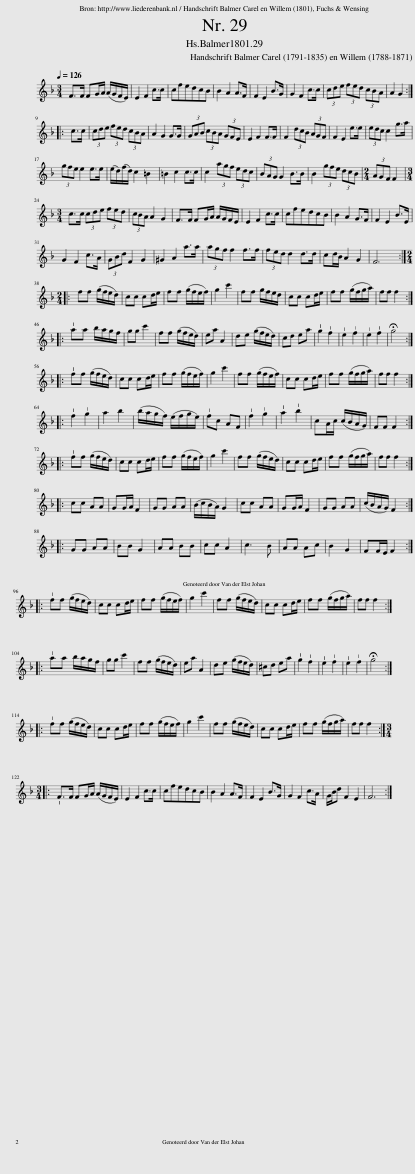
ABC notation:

X:1
L:1/8
Q:1/4=126
M:3/4
I:linebreak $
K:F
V:1 treble
V:1
 F>F FG/A/ (A/G/F/E/) | E2 F2 c>c | cfedcB | B2 A2 A>F | F2 E2 B>G | %5
 G2 F2 c>c | (3cde (3fed (3cBA | A2 G2 ::$ c>c | (3cde (3fed (3cBA | %10
 A2 G2 G>G | (3GAB (3cBA (3GFE | E2 F2 F>F | F2 (3dcB (3AGF | F2 E2 e>e | %15
 (3edc c2 g>a |$ (3gfe e2 e>e | (e/d/)(f/d/) c2 =B2 | =B2 c2 c>c | c2 (3agf (3edc | %20
 (3BAG G2 B>B | B2 (3gfe (3dcB |[M:2/4] (3AGF F2 |$[M:3/4] c>c (3cde (3fed | (3cBA A2 G2 | %25
 F>F FG/A/ A/G/F/E/ | E2 F2 c>c | cfedcB | B2 A2 G>F | F2 E2 B>E |$ %30
 G2 F2 c>A | (3GBd F2 G2 | ^G2 A2 a>a | (3agf f2 f>f | (3fed d2 d>d | %35
 cd/B/ A2 G2 | F6 ::$[M:2/4] ff (g/f/e/d/) | cc cd/e/ | ff (g/f/e/f/) | %40
 g2 c'2 | ff g/f/e/d/ | cc cd/e/ | ff (g/f/g/a/) | ff f2 ::$ %45
 !wedge!aa b/a/g/f/ | gg c'2 | ff (g/f/e/d/) | ea A2 | de (g/f/e/d/) | %50
 cd ea | !wedge!g2 !wedge!f2 | !wedge!e2 !wedge!f2 | !wedge!e2 !wedge!f2 | !fermata!g4 ::$ %55
 !wedge!ff (g/f/e/d/) | cc cd/e/ | ff (g/f/e/f/) | g2 c'2 | ff (g/f/e/f/) | %60
 cc cd/e/ | ff (g/f/g/a/) | ff f2 ::$ !wedge!f2 !wedge!g2 | a2 b2 | %65
 (b/a/g/f/) (e/f/g/e/) | !wedge!fc AF | !wedge!f2 !wedge!g2 | !wedge!a2 !wedge!b2 | cA/c/ (c/B/A/G/) | %70
 FF F2 ::$ !wedge!ff (g/f/e/d/) | cc cd/e/ | ff (g/f/e/f/) | g2 c'2 | %75
 ff (g/f/e/d/) | cc cd/e/ | ff (g/f/g/a/) | ff f2 ::$ cc AA | %80
 GG/A/ F2 | GG AA | (B/c/B/A/) G2 | cc AA | GG/A/ F2 | %85
 GG AA | (c/B/A/G/) F2 ::$ GG AA | BB G2 | AA BB | %90
 cc A2 | c3 B | AA Ac | B2 G2 | FF/E/ F2 ::$ %95
 !wedge!ff (g/f/e/d/) | cc cd/e/ | ff (g/f/e/f/) | g2 c'2 | ff (g/f/e/d/) | %100
 cc cd/e/ | ff (g/f/g/a/) | ff f2 ::$ !wedge!aa b/a/g/f/ | gg c'2 | %105
 ff (g/f/e/d/) | ea A2 | de (g/f/e/d/) | ^cd ea | !wedge!g2 !wedge!f2 | %110
 !wedge!e2 !wedge!f2 | !wedge!e2 !wedge!f2 | !fermata!g4 ::$ !wedge!ff (g/f/e/d/) | cc cd/e/ | %115
 ff (g/f/e/f/) | g2 c'2 | ff (g/f/e/d/) | cc cd/e/ | ff (g/f/g/a/) | %120
 ff f2 ::$[M:3/4] !wedge!F>F FG/A/ (A/G/F/E/) | E2 F2 c>c | cfedcB | B2 A2 A>F | %125
 F2 E2 B>G | G2 F2 c>A | G/B/d F2 E2 | F6 :| %129
